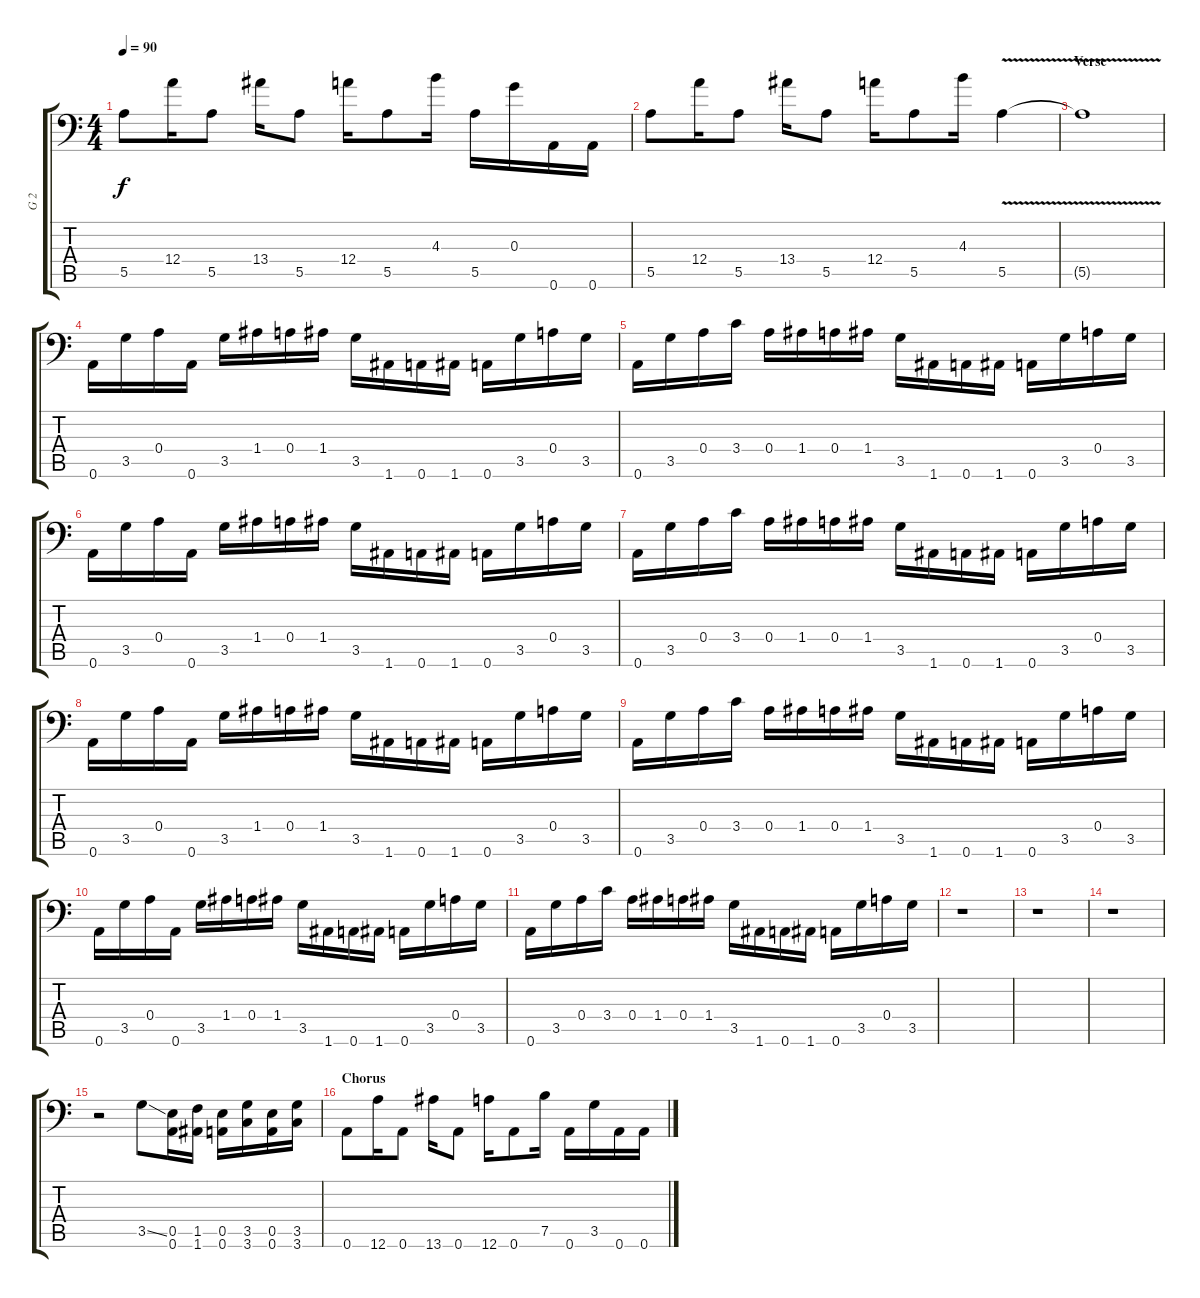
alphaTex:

\track ("G 2" "G 2") {instrument overdrivenguitar}
\staff {score tabs}
\tuning (E4 B3 G3 A2 E2 A1) {hide}
\ts (4 4)
\tempo 90
\clef f4
\ks c
5.5.8{dy f} 12.4.16 5.5.8 13.4.16 5.5.8 12.4.16 5.5.8 4.3.16 5.5.16 0.3.16 0.6.16 0.6.16 |
5.5.8 12.4.16 5.5.8 13.4.16 5.5.8 12.4.16 5.5.8 4.3.16 5.5{v}.4 |
\section ("" "Verse")
5.5{t}.1 |
0.6.16 3.5.16 0.4.16 0.6.16 3.5.16 1.4.16 0.4.16 1.4.16 3.5.16 1.6.16 0.6.16 1.6.16 0.6.16 3.5.16 0.4.16 3.5.16 |
0.6.16 3.5.16 0.4.16 3.4.16 0.4.16 1.4.16 0.4.16 1.4.16 3.5.16 1.6.16 0.6.16 1.6.16 0.6.16 3.5.16 0.4.16 3.5.16 |
0.6.16 3.5.16 0.4.16 0.6.16 3.5.16 1.4.16 0.4.16 1.4.16 3.5.16 1.6.16 0.6.16 1.6.16 0.6.16 3.5.16 0.4.16 3.5.16 |
0.6.16 3.5.16 0.4.16 3.4.16 0.4.16 1.4.16 0.4.16 1.4.16 3.5.16 1.6.16 0.6.16 1.6.16 0.6.16 3.5.16 0.4.16 3.5.16 |
0.6.16 3.5.16 0.4.16 0.6.16 3.5.16 1.4.16 0.4.16 1.4.16 3.5.16 1.6.16 0.6.16 1.6.16 0.6.16 3.5.16 0.4.16 3.5.16 |
0.6.16 3.5.16 0.4.16 3.4.16 0.4.16 1.4.16 0.4.16 1.4.16 3.5.16 1.6.16 0.6.16 1.6.16 0.6.16 3.5.16 0.4.16 3.5.16 |
0.6.16 3.5.16 0.4.16 0.6.16 3.5.16 1.4.16 0.4.16 1.4.16 3.5.16 1.6.16 0.6.16 1.6.16 0.6.16 3.5.16 0.4.16 3.5.16 |
0.6.16 3.5.16 0.4.16 3.4.16 0.4.16 1.4.16 0.4.16 1.4.16 3.5.16 1.6.16 0.6.16 1.6.16 0.6.16 3.5.16 0.4.16 3.5.16 |
r.1 |
r.1 |
r.1 |
r.2 3.5{ss}.8 (0.5 0.6).16 (1.5 1.6).16 (0.5 0.6).16 (3.5 3.6).16 (0.5 0.6).16 (3.5 3.6).16 |
\section ("" "Chorus")
0.6.8{instrument distortionguitar} 12.6.16 0.6.8 13.6.16 0.6.8 12.6.16 0.6.8 7.5.16 0.6.16 3.5.16 0.6.16 0.6.16
